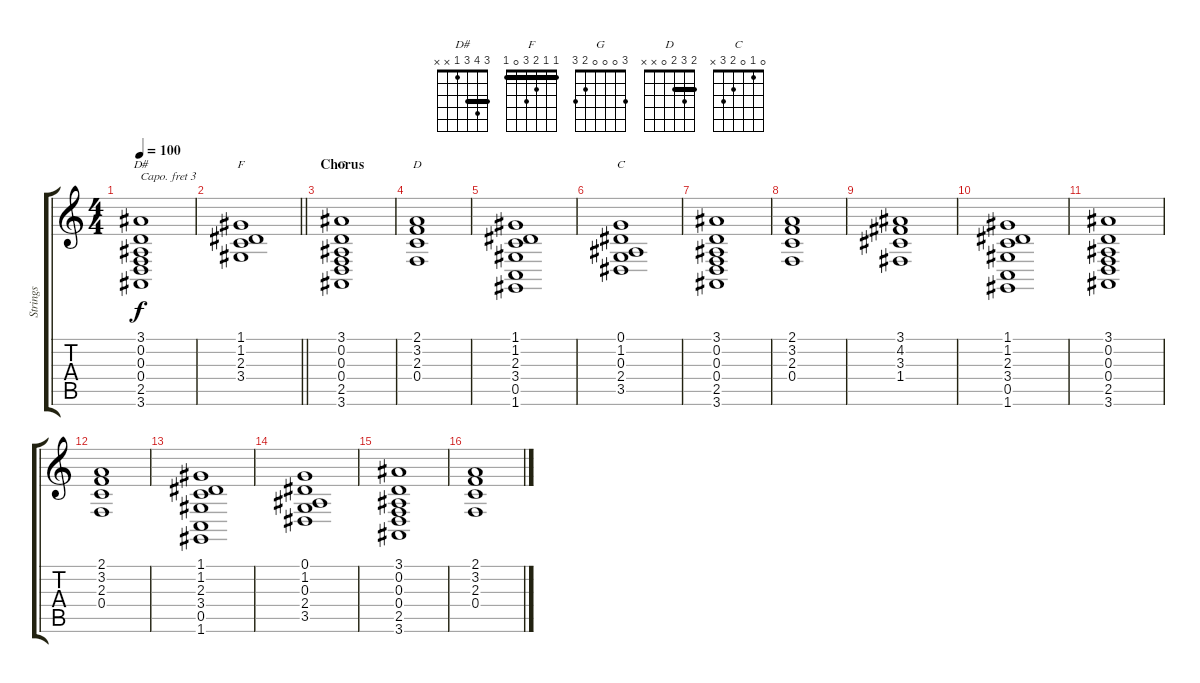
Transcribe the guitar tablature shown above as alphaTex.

\track ("Strings" "Strings") {instrument tremolostrings}
\staff {score tabs}
\capo 3
\tuning (E4 B3 G3 D3 A2 E2) {hide}
\chord ("D#" 3 4 3 1 x x) {barre 3}
\chord ("F" 1 1 2 3 0 1) {barre 1}
\chord ("G" 3 0 0 0 2 3)
\chord ("D" 2 3 2 0 x x) {barre 2}
\chord ("C" 0 1 0 2 3 x)
\ts (4 4)
\tempo 100
\clef g2
\ks c
(3.1 0.2 0.3 0.4 2.5 3.6).1{ch "D#" dy f} |
\barLineRight lightlight
(1.1 1.2 2.3 3.4).1{ch "F"} |
\section ("" "Chorus")
(3.1 0.2 0.3 0.4 2.5 3.6).1{ch "G"} |
(2.1 3.2 2.3 0.4).1{ch "D"} |
(1.1 1.2 2.3 3.4 0.5 1.6).1 |
(0.1 1.2 0.3 2.4 3.5).1{ch "C"} |
(3.1 0.2 0.3 0.4 2.5 3.6).1 |
(2.1 3.2 2.3 0.4).1 |
(3.1 4.2 3.3 1.4).1 |
(1.1 1.2 2.3 3.4 0.5 1.6).1 |
(3.1 0.2 0.3 0.4 2.5 3.6).1 |
(2.1 3.2 2.3 0.4).1 |
(1.1 1.2 2.3 3.4 0.5 1.6).1 |
(0.1 1.2 0.3 2.4 3.5).1 |
(3.1 0.2 0.3 0.4 2.5 3.6).1 |
(2.1 3.2 2.3 0.4).1
